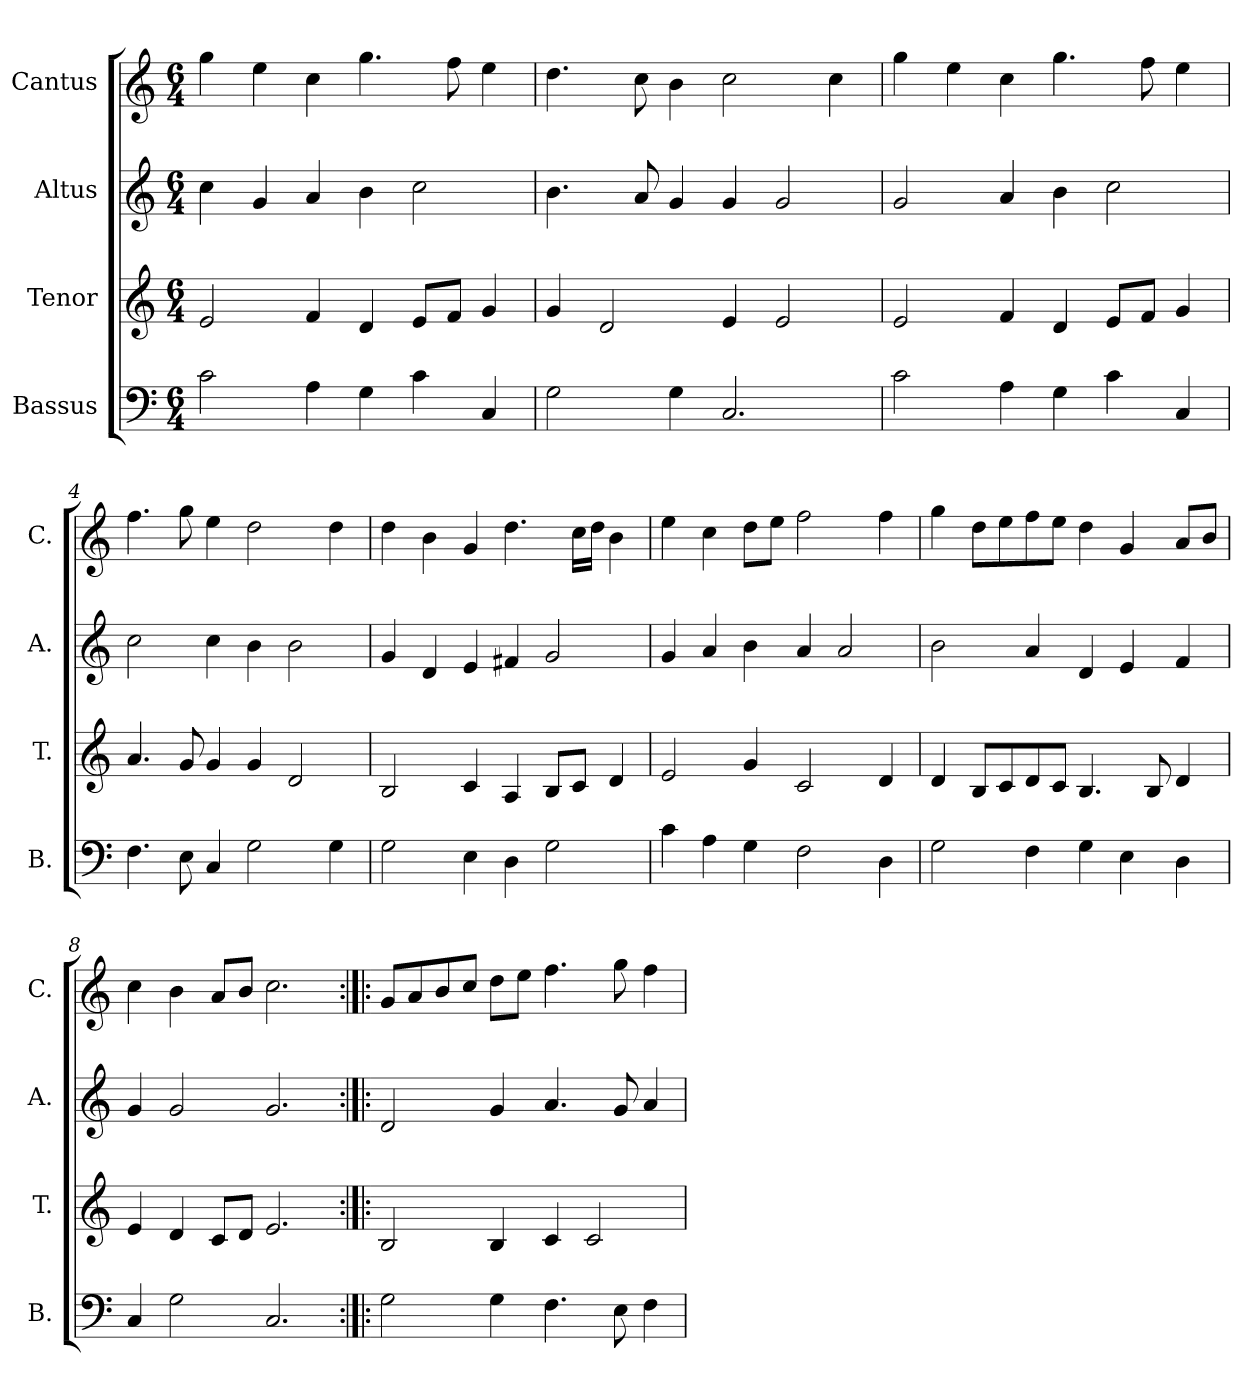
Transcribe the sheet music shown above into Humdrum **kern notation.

**kern	**kern	**kern	**kern
*part4	*part3	*part2	*part1
*staff4	*staff3	*staff2	*staff1
*I"Bassus	*I"Tenor	*I"Altus	*I"Cantus
*I'B.	*I'T.	*I'A.	*I'C.
*clefF4	*clefG2	*clefG2	*clefG2
*k[]	*k[]	*k[]	*k[]
*C:	*C:	*C:	*C:
*M6/4	*M6/4	*M6/4	*M6/4
=1	=1	=1	=1
2c\	2e/	4cc\	4gg\
.	.	4g/	4ee\
4A\	4f/	4a/	4cc\
4G\	4d/	4b\	4.gg\
4c\	8e/L	2cc\	.
.	8f/J	.	8ff\
4C/	4g/	.	4ee\
=2	=2	=2	=2
2G\	4g/	4.b\	4.dd\
.	2d/	.	.
.	.	8a/	8cc\
4G\	.	4g/	4b\
2.C/	4e/	4g/	2cc\
.	2e/	2g/	.
.	.	.	4cc\
=3	=3	=3	=3
2c\	2e/	2g/	4gg\
.	.	.	4ee\
4A\	4f/	4a/	4cc\
4G\	4d/	4b\	4.gg\
4c\	8e/L	2cc\	.
.	8f/J	.	8ff\
4C/	4g/	.	4ee\
=4	=4	=4	=4
4.F\	4.a/	2cc\	4.ff\
8E\	8g/	.	8gg\
4C/	4g/	4cc\	4ee\
2G\	4g/	4b\	2dd\
.	2d/	2b\	.
4G\	.	.	4dd\
=5	=5	=5	=5
2G\	2B/	4g/	4dd\
.	.	4d/	4b\
4E\	4c/	4e/	4g/
4D\	4A/	4f#X/	4.dd\
2G\	8B/L	2g/	.
.	8c/J	.	16cc\LL
.	.	.	16dd\JJ
.	4d/	.	4b\
=6	=6	=6	=6
4c\	2e/	4g/	4ee\
4A\	.	4a/	4cc\
4G\	4g/	4b\	8dd\L
.	.	.	8ee\J
2F\	2c/	4a/	2ff\
.	.	2a/	.
4D\	4d/	.	4ff\
=7	=7	=7	=7
2G\	4d/	2b\	4gg\
.	8B/L	.	8dd\L
.	8c/	.	8ee\
4F\	8d/	4a/	8ff\
.	8c/J	.	8ee\J
4G\	4.B/	4d/	4dd\
4E\	.	4e/	4g/
.	8B/	.	.
4D\	4d/	4f/	8a/L
.	.	.	8b/J
!!LO:LB:g=z
=8	=8	=8	=8
4C/	4e/	4g/	4cc\
2G\	4d/	2g/	4b\
.	8c/L	.	8a/L
.	8d/J	.	8b/J
2.C/	2.e/	2.g/	2.cc\
=9:|!|:	=9:|!|:	=9:|!|:	=9:|!|:
2G\	2B/	2d/	8g/L
.	.	.	8a/
.	.	.	8b/
.	.	.	8cc/J
4G\	4B/	4g/	8dd\L
.	.	.	8ee\J
4.F\	4c/	4.a/	4.ff\
.	2c/	.	.
8E\	.	8g/	8gg\
4F\	.	4a/	4ff\
=	=	=	=
*-	*-	*-	*-
